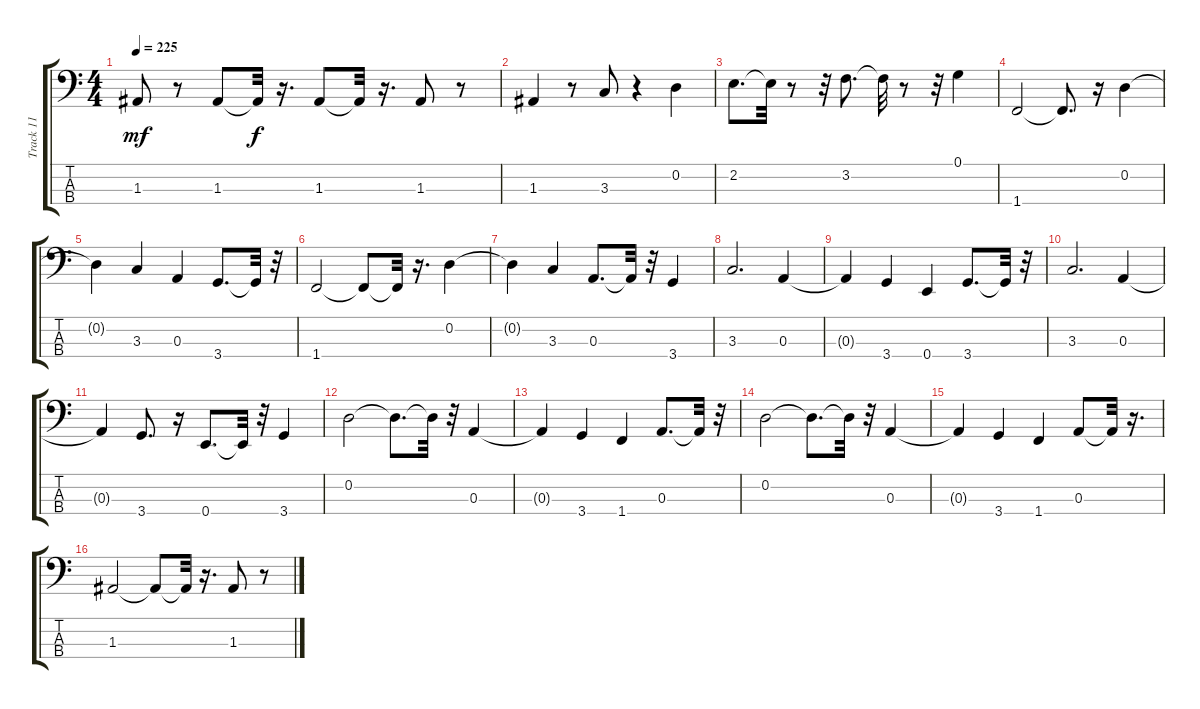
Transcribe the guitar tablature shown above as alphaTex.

\track ("Track 11" "Track 11") {instrument electricbassfinger}
\staff {score tabs}
\tuning (G2 D2 A1 E1) {hide}
\ts (4 4)
\tempo 225
\clef f4
\ks c
1.3.8{dy mf} r.8 1.3.8 1.3{t}.32{dy f} r.16{d} 1.3.8 1.3{t}.32 r.16{d} 1.3.8 r.8 |
1.3.4 r.8 3.3.8 r.4 0.2.4 |
2.2.8{d} 2.2{t}.32 r.8 r.32 3.2.8{d} 3.2{t}.32 r.8 r.32 0.1.4 |
1.4.2 1.4{t}.8{d} r.16 0.2.4 |
0.2{t}.4 3.3.4 0.3.4 3.4.8{d} 3.4{t}.32 r.32 |
1.4.2 1.4{t}.8 1.4{t}.32 r.16{d} 0.2.4 |
0.2{t}.4 3.3.4 0.3.8{d} 0.3{t}.32 r.32 3.4.4 |
3.3.2{d} 0.3.4 |
0.3{t}.4 3.4.4 0.4.4 3.4.8{d} 3.4{t}.32 r.32 |
3.3.2{d} 0.3.4 |
0.3{t}.4 3.4.8{d} r.16 0.4.8{d} 0.4{t}.32 r.32 3.4.4 |
0.2.2 0.2{t}.8{d} 0.2{t}.32 r.32 0.3.4 |
0.3{t}.4 3.4.4 1.4.4 0.3.8{d} 0.3{t}.32 r.32 |
0.2.2 0.2{t}.8{d} 0.2{t}.32 r.32 0.3.4 |
0.3{t}.4 3.4.4 1.4.4 0.3.8 0.3{t}.32 r.16{d} |
1.3.2 1.3{t}.8 1.3{t}.32 r.16{d} 1.3.8 r.8
